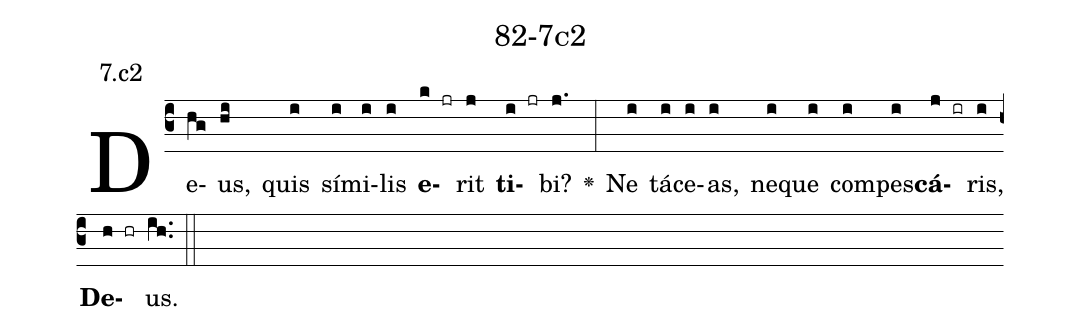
name: 82-7c2;
annotation: 7.c2;
%%
(c3)De(hg)us,(hi) quis(i) sí(i)mi(i)lis(i) <b>e</b>(k jr)rit(j) <b>ti</b>(i jr)bi?(j.) <v>\greheightstar</v>(:) Ne(i) tá(i)ce(i)as,(i) ne(i)que(i) com(i)pes(i)<b>cá</b>(j ir)ris,(i) <b>De</b>(h hr)us.(ih..) (::)


%E(i) u(i) o(j) u(i) a(h) e.(ih..) (::)
